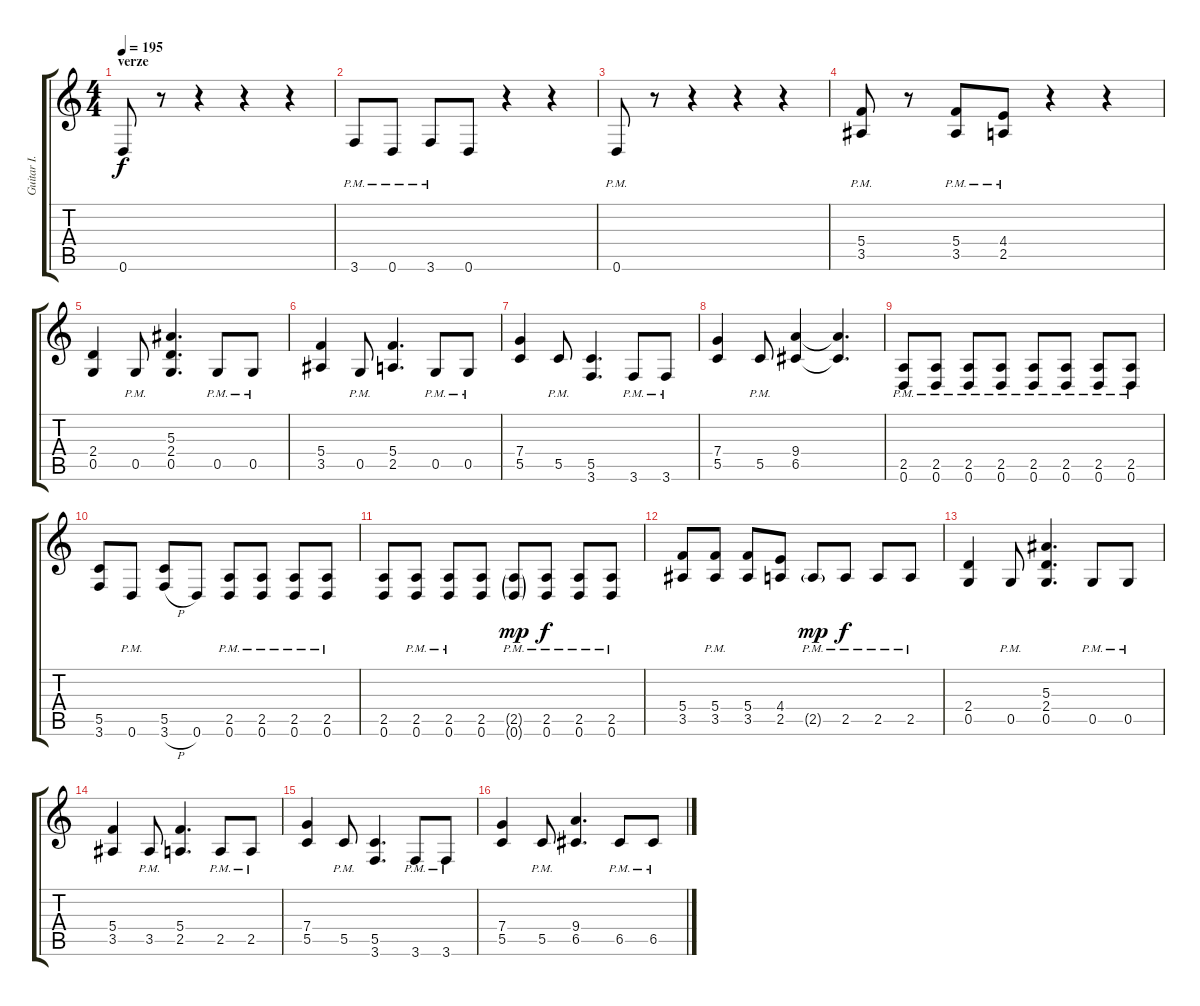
\track ("Guitar I." "Guitar I.") {instrument distortionguitar}
\staff {score tabs}
\tuning (D4 A3 F3 C3 G2 D2) {hide}
\ts (4 4)
\section ("" "verze")
\tempo 195
\clef g2
\ks c
0.6.8{dy f} r.8 r.4 r.4 r.4 |
3.6{pm}.8 0.6{pm}.8 3.6{pm}.8 0.6.8 r.4 r.4 |
0.6{pm}.8 r.8 r.4 r.4 r.4 |
(5.4{pm} 3.5{pm}).8 r.8 (5.4{pm} 3.5{pm}).8 (4.4{pm} 2.5{pm}).8 r.4 r.4 |
(2.4 0.5).4 0.5{pm}.8 (5.3 2.4 0.5).4{d} 0.5{pm}.8 0.5{pm}.8 |
(5.4 3.5).4 0.5{pm}.8 (5.4 2.5).4{d} 0.5{pm}.8 0.5{pm}.8 |
(7.4 5.5).4 5.5{pm}.8 (5.5 3.6).4{d} 3.6{pm}.8 3.6{pm}.8 |
(7.4 5.5).4 5.5{pm}.8 (9.4 6.5).4 (9.4{t} 6.5{t}).4{d} |
(2.5{pm} 0.6{pm}).8 (2.5{pm} 0.6{pm}).8 (2.5{pm} 0.6{pm}).8 (2.5{pm} 0.6{pm}).8 (2.5{pm} 0.6{pm}).8 (2.5{pm} 0.6{pm}).8 (2.5{pm} 0.6{pm}).8 (2.5{pm} 0.6{pm}).8 |
(5.5 3.6).8 0.6{pm}.8 (5.5 3.6{h}).8 0.6.8 (2.5{pm} 0.6{pm}).8 (2.5{pm} 0.6{pm}).8 (2.5{pm} 0.6{pm}).8 (2.5{pm} 0.6{pm}).8 |
(2.5 0.6).8 (2.5{pm} 0.6{pm}).8 (2.5{pm} 0.6{pm}).8 (2.5 0.6).8 (2.5{g pm} 0.6{g pm}).8{dy mp} (2.5{pm} 0.6{pm}).8{dy f} (2.5{pm} 0.6{pm}).8 (2.5{pm} 0.6{pm}).8 |
(5.4 3.5).8 (5.4{pm} 3.5{pm}).8 (5.4 3.5).8 (4.4 2.5).8 2.5{g pm}.8{dy mp} 2.5{pm}.8{dy f} 2.5{pm}.8 2.5{pm}.8 |
(2.4 0.5).4 0.5{pm}.8 (5.3 2.4 0.5).4{d} 0.5{pm}.8 0.5{pm}.8 |
(5.4 3.5).4 3.5{pm}.8 (5.4 2.5).4{d} 2.5{pm}.8 2.5{pm}.8 |
(7.4 5.5).4 5.5{pm}.8 (5.5 3.6).4{d} 3.6{pm}.8 3.6{pm}.8 |
(7.4 5.5).4 5.5{pm}.8 (9.4 6.5).4{d} 6.5{pm}.8 6.5{pm}.8
